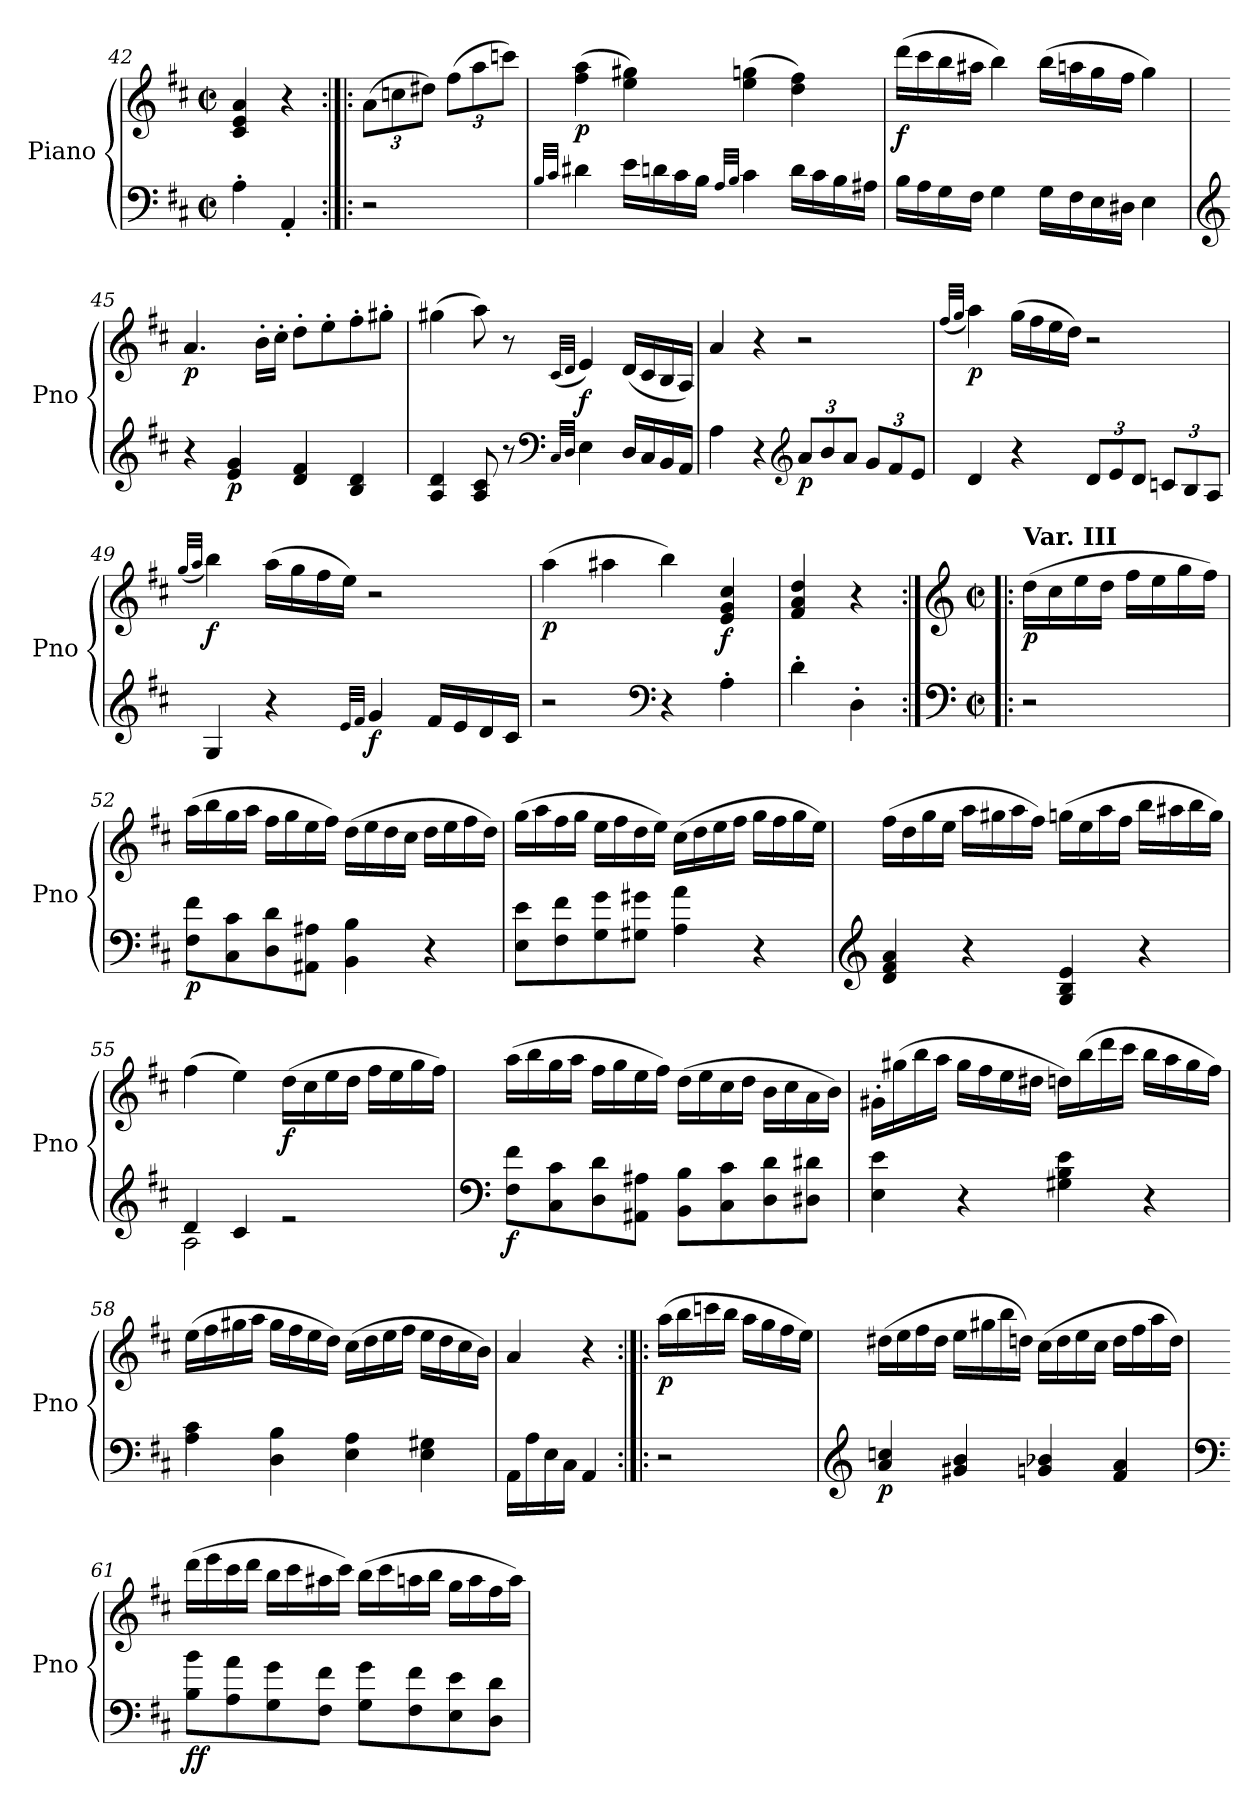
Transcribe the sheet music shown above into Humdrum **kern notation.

**kern	**kern	**dynam
*part1	*part1	*part1
*staff2	*staff1	*staff1/2
*I"Piano	*	*
*I'Pno	*	*
!!LO:LB:g=z
*clefF4	*clefG2	*
*k[f#c#]	*k[f#c#]	*
*M2/2	*M2/2	*
*met(c|)	*met(c|)	*
=42	=42	=42
4A'\	4c#/ 4e/ 4a/	.
4AA'/	4r	.
=42X5:|!|:	=42X5:|!|:	=42X5:|!|:
*	*Xbrackettup	*
2r	(>12a\L	.
.	12ccn\	.
.	12dd#X\J)	.
.	(>12ff#\L	.
.	12aa\	.
.	12cccn\J)	.
=43	=43	=43
32qB/LLL	.	.
32qc#/JJJ	.	.
!	!	!LO:DY:b
4d#X\	(>4ff#\ 4aa\	p
16e\LL	4ee\ 4gg#X\)	.
16dn\	.	.
16c#\	.	.
16B\JJ	.	.
32qA/LLL	.	.
32qB/JJJ	.	.
4c#\	(>4ee\ 4ggn\	.
16d\LL	4dd\ 4ff#\)	.
16c#\	.	.
16B\	.	.
16A#X\JJ	.	.
=44	=44	=44
!	!	!LO:DY:b
16B\LL	(>16ddd\LL	f
16A\	16ccc#\	.
16G\	16bb\	.
16F#\JJ	16aa#X\JJ	.
4G\	4bb\)	.
16G\LL	(>16bb\LL	.
16F#\	16aan\	.
16E\	16gg\	.
16D#X\JJ	16ff#\JJ	.
4E\	4gg\)	.
!!LO:PB:g=z
=45	=45	=45
*clefG2	*	*
!	!	!LO:DY:b
4r	4.a/	p
!	!	!LO:DY:b=2
4e/ 4g/	.	p
.	16b'\LL	.
.	16cc#'\JJ	.
4d/ 4f#/	8dd'\L	.
.	8ee'\	.
4B/ 4d/	8ff#'\	.
.	8gg#X'\J	.
=46	=46	=46
4A/ 4d/	(>4gg#X\	.
8A/ 8c#/	8aa\)	.
8r	8r	.
*clefF4	*	*
32qC#/LLL	(<32qc#/LLL	.
32qD/JJJ	32qd/JJJ	.
!	!	!LO:DY:b
4E\	4e/)	f
16D/LL	(<16d/LL	.
16C#/	16c#/	.
16BB/	16B/	.
16AA/JJ	16A/JJ)	.
=47	=47	=47
4A\	4a/	.
4r	4r	.
*clefG2	*	*
*Xbrackettup	*	*
!	!	!LO:DY:b=2
12a/L	2r	p
12b/	.	.
12a/J	.	.
12g/L	.	.
12f#/	.	.
12e/J	.	.
=48	=48	=48
.	(<32qff#/LLL	.
.	32qgg/JJJ	.
!	!	!LO:DY:b
4d/	4aa\)	p
4r	(>16gg\LL	.
.	16ff#\	.
.	16ee\	.
.	16dd\JJ)	.
12d/L	2r	.
12e/	.	.
12d/J	.	.
12cn/L	.	.
12B/	.	.
12A/J	.	.
!!LO:LB:g=z
=49	=49	=49
.	(<32qgg/LLL	.
.	32qaa/JJJ	.
!	!	!LO:DY:b
4G/	4bb\)	f
4r	(>16aa\LL	.
.	16gg\	.
.	16ff#\	.
.	16ee\JJ)	.
32qe/LLL	.	.
32qf#/JJJ	.	.
!	!	!LO:DY:b=2
4g/	2r	f
16f#/LL	.	.
16e/	.	.
16d/	.	.
16c#/JJ	.	.
=50	=50	=50
!	!	!LO:DY:b
2r	(>4aa\	p
.	4aa#X\	.
*clefF4	*	*
4r	4bb\)	.
!	!	!LO:DY:b
4A'\	4e/ 4g/ 4cc#/	f
=51	=51	=51
4d'\	4f#/ 4a/ 4dd/	.
4D'\	4r	.
=51X6:|!|:	=51X6:|!|:	=51X6:|!|:
*clefF4	*clefG2	*
*M2/2	*M2/2	*
*met(c|)	*met(c|)	*
!	!LO:TX:a:B:t=Var. III	!
!	!	!LO:DY:b
2r	(>16dd\LL	p
.	16cc#\	.
.	16ee\	.
.	16dd\JJ	.
.	16ff#\LL	.
.	16ee\	.
.	16gg\	.
.	16ff#\JJ)	.
!!LO:LB:g=z
=52	=52	=52
!	!	!LO:DY:b=2
8F#\ 8f#\L	(>16aa\LL	p
.	16bb\	.
8C#\ 8c#\	16gg\	.
.	16aa\JJ	.
8D\ 8d\	16ff#\LL	.
.	16gg\	.
8AA#X\ 8A#X\J	16ee\	.
.	16ff#\JJ)	.
4BB\ 4B\	(>16dd\LL	.
.	16ee\	.
.	16dd\	.
.	16cc#\JJ	.
4r	16dd\LL	.
.	16ee\	.
.	16ff#\	.
.	16dd\JJ)	.
=53	=53	=53
8E\ 8e\L	(>16gg\LL	.
.	16aa\	.
8F#\ 8f#\	16ff#\	.
.	16gg\JJ	.
8G\ 8g\	16ee\LL	.
.	16ff#\	.
8G#X\ 8g#X\J	16dd\	.
.	16ee\JJ)	.
4A\ 4a\	(>16cc#\LL	.
.	16dd\	.
.	16ee\	.
.	16ff#\JJ	.
4r	16gg\LL	.
.	16ff#\	.
.	16gg\	.
.	16ee\JJ)	.
!!LO:LB:g=z
=54	=54	=54
*clefG2	*	*
4d/ 4f#/ 4a/	(>16ff#\LL	.
.	16dd\	.
.	16gg\	.
.	16ee\JJ	.
4r	16aa\LL	.
.	16gg#X\	.
.	16aa\	.
.	16ff#\JJ)	.
4G/ 4B/ 4e/	(>16ggn\LL	.
.	16ee\	.
.	16aa\	.
.	16ff#\JJ	.
4r	16bb\LL	.
.	16aa#X\	.
.	16bb\	.
.	16gg\JJ)	.
=55	=55	=55
*^	*	*
4d/	2A\	(>4ff#\	.
4c#/	.	4ee\)	.
!	!	!	!LO:DY:b
2re	2ryy	(>16dd\LL	f
.	.	16cc#\	.
.	.	16ee\	.
.	.	16dd\JJ	.
.	.	16ff#\LL	.
.	.	16ee\	.
.	.	16gg\	.
.	.	16ff#\JJ)	.
*v	*v	*	*
!!LO:LB:g=z
=56	=56	=56
*clefF4	*	*
!	!	!LO:DY:b=2
8F#\ 8f#\L	(>16aa\LL	f
.	16bb\	.
8C#\ 8c#\	16gg\	.
.	16aa\JJ	.
8D\ 8d\	16ff#\LL	.
.	16gg\	.
8AA#X\ 8A#X\J	16ee\	.
.	16ff#\JJ)	.
8BB\ 8B\L	(>16dd\LL	.
.	16ee\	.
8C#\ 8c#\	16cc#\	.
.	16dd\JJ	.
8D\ 8d\	16b\LL	.
.	16cc#\	.
8D#X\ 8d#X\J	16a\	.
.	16b\JJ)	.
=57	=57	=57
4E\ 4e\	16g#X'\LL	.
.	(>16gg#X\	.
.	16bb\	.
.	16aa\JJ	.
4r	16gg#\LL	.
.	16ff#\	.
.	16ee\	.
.	16dd#X\JJ	.
4G#X\ 4B\ 4e\	16ddn\LL)	.
.	(>16bb\	.
.	16ddd\	.
.	16ccc#\JJ	.
4r	16bb\LL	.
.	16aa\	.
.	16gg#\	.
.	16ff#\JJ)	.
!!LO:LB:g=z
=58	=58	=58
4A\ 4c#\	(>16ee\LL	.
.	16ff#\	.
.	16gg#X\	.
.	16aa\JJ	.
4D\ 4B\	16gg#\LL	.
.	16ff#\	.
.	16ee\	.
.	16dd\JJ)	.
4E\ 4A\	(>16cc#\LL	.
.	16dd\	.
.	16ee\	.
.	16ff#\JJ	.
4E\ 4G#X\	16ee\LL	.
.	16dd\	.
.	16cc#\	.
.	16b\JJ)	.
=59	=59	=59
16AA\LL	4a/	.
16A\	.	.
16E\	.	.
16C#\JJ	.	.
4AA/	4r	.
=59X7:|!|:	=59X7:|!|:	=59X7:|!|:
!	!	!LO:DY:b
2r	(>16aa\LL	p
.	16bb\	.
.	16cccn\	.
.	16bb\JJ	.
.	16aa\LL	.
.	16gg\	.
.	16ff#\	.
.	16ee\JJ)	.
=60	=60	=60
*clefG2	*	*
!	!	!LO:DY:b=2
4a/ 4ccn/	(>16dd#X\LL	p
.	16ee\	.
.	16ff#\	.
.	16dd#\JJ	.
4g#X/ 4b/	16ee\LL	.
.	16gg#X\	.
.	16bb\	.
.	16ddn\JJ)	.
4gn/ 4b-X/	(>16cc#\LL	.
.	16dd\	.
.	16ee\	.
.	16cc#\JJ	.
4f#/ 4a/	16dd\LL	.
.	16ff#\	.
.	16aa\	.
.	16dd\JJ)	.
!!LO:PB:g=z
=61	=61	=61
*clefF4	*	*
!	!	!LO:DY:b=2
!	!	!LO:DY:n=1:b
8B\ 8b\L	(>16ddd\LL	f f
.	16eee\	.
8A\ 8a\	16ccc#\	.
.	16ddd\JJ	.
8G\ 8g\	16bb\LL	.
.	16ccc#\	.
8F#\ 8f#\J	16aa#X\	.
.	16ccc#\JJ)	.
8G\ 8g\L	(>16bb\LL	.
.	16ccc#\	.
8F#\ 8f#\	16aan\	.
.	16bb\JJ	.
8E\ 8e\	16gg\LL	.
.	16aa\	.
8D\ 8d\J	16ff#\	.
.	16aa\JJ)	.
=	=	=
*-	*-	*-
